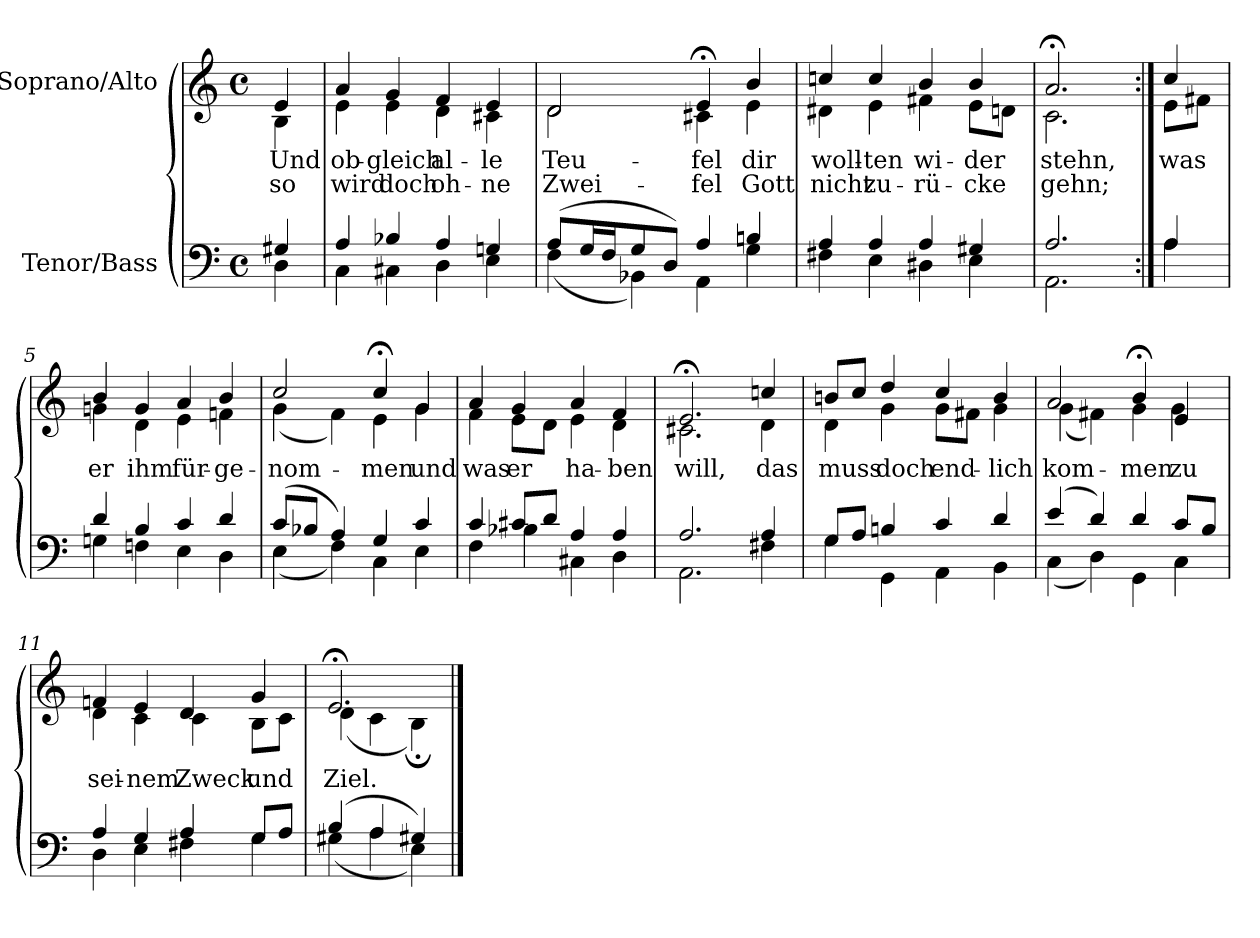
**kern	**kern	**text	**text
*part2	*part1	*part1	*part1
*staff2	*staff1	*staff1	*staff1
*I"Tenor/Bass	*I"Soprano/Alto	*	*
*clefF4	*clefG2	*	*
*k[]	*k[]	*	*
*M4/4	*M4/4	*	*
*met(c)	*met(c)	*	*
=	=	=	=
*^	*	*	*
!	!	!	!LO:LY:b	!LO:LY:b
*	*	*^	*	*
4G#X/	4D\	4e/	4B\	Und	so
=1	=1	=1	=1	=1	=1
!	!	!	!	!LO:LY:b	!LO:LY:b
4A/	4C\	4a/	4e\	ob-	wird
!	!	!	!	!LO:LY:b	!LO:LY:b
4B-X/	4C#X\	4g/	4e\	-gleich	doch
!	!	!	!	!LO:LY:b	!LO:LY:b
4A/	4D\	4f/	4d\	al-	oh-
!	!	!	!	!LO:LY:b	!LO:LY:b
4Gn/	4E\	4e/	4c#X\	-le	-ne
=2	=2	=2	=2	=2	=2
!	!	!	!	!LO:LY:b	!LO:LY:b
(8A/L	(4F\	2d/	2d\	Teu-	Zwei-
16G/L	.	.	.	.	.
16F/J	.	.	.	.	.
8G/	4BB-X\)	.	.	.	.
8D/J)	.	.	.	.	.
!	!	!	!	!LO:LY:b	!LO:LY:b
4A/	4AA\	4e;</	4c#X\	-fel	-fel
!	!	!	!	!LO:LY:b	!LO:LY:b
4Bn/	4G\	4b/	4e\	dir	Gott
=3	=3	=3	=3	=3	=3
!	!	!	!	!LO:LY:b	!LO:LY:b
4A/	4F#X\	4ccn/	4d#X\	woll-	nicht
!	!	!	!	!LO:LY:b	!LO:LY:b
4A/	4E\	4cc/	4e\	-ten	zu-
!	!	!	!	!LO:LY:b	!LO:LY:b
4A/	4D#X\	4b/	4f#X\	wi-	-rü-
!	!	!	!	!LO:LY:b	!LO:LY:b
4G#X/	4E\	4b/	8e\L	-der	-cke
.	.	.	8dn\J	.	.
=4	=4	=4	=4	=4	=4
!	!	!	!	!LO:LY:b	!LO:LY:b
2.A/	2.AA\	2.a;</	2.c\	stehn,	gehn;
!!LO:LB:g=z	!!
=4X1:|!	=4X1:|!	=4X1:|!	=4X1:|!	=4X1:|!	=4X1:|!
!	!	!	!	!LO:LY:b	!
4A/	4A\	4cc/	8e\L	was	.
.	.	.	8f#X\J	.	.
=5	=5	=5	=5	=5	=5
!	!	!	!	!LO:LY:b	!
4d/	4Gn\	4b/	4gn\	er	.
!	!	!	!	!LO:LY:b	!
4B/	4Fn\	4g/	4d\	ihm	.
!	!	!	!	!LO:LY:b	!
4c/	4E\	4a/	4e\	für-	.
!	!	!	!	!LO:LY:b	!
4d/	4D\	4b/	4fn\	-ge-	.
=6	=6	=6	=6	=6	=6
!	!	!	!	!LO:LY:b	!
(8c/L	(4E\	2cc/	(4g\	-nom-	.
8B-X/J	.	.	.	.	.
4A/)	4F\)	.	4f\)	.	.
!	!	!	!	!LO:LY:b	!
4G/	4C\	4cc;</	4e\	-men	.
!	!	!	!	!LO:LY:b	!
4c/	4E\	4g/	4g\	und	.
=7	=7	=7	=7	=7	=7
!	!	!	!	!LO:LY:b	!
4c/	4F\	4a/	4f\	was	.
!	!	!	!	!LO:LY:b	!
8c#X/L	4B-X\	4g/	8e\L	er	.
8d/J	.	.	8d\J	.	.
!	!	!	!	!LO:LY:b	!
4A/	4C#X\	4a/	4e\	ha-	.
!	!	!	!	!LO:LY:b	!
4A/	4D\	4f/	4d\	-ben	.
=8	=8	=8	=8	=8	=8
!	!	!	!	!LO:LY:b	!
2.A/	2.AA\	2.e;</	2.c#X\	will,	.
!	!	!	!	!LO:LY:b	!
4A/	4F#X\	4ccn/	4d\	das	.
!!LO:LB:g=z	!!
=9	=9	=9	=9	=9	=9
!	!	!	!	!LO:LY:b	!
8G/L	4G\	8bn/L	4d\	muss	.
8A/J	.	8cc/J	.	.	.
!	!	!	!	!LO:LY:b	!
4Bn/	4GG\	4dd/	4g\	doch	.
!	!	!	!	!LO:LY:b	!
4c/	4AA\	4cc/	8g\L	end-	.
.	.	.	8f#X\J	.	.
!	!	!	!	!LO:LY:b	!
4d/	4BB\	4b/	4g\	-lich	.
=10	=10	=10	=10	=10	=10
!	!	!	!	!LO:LY:b	!
(4e/	(4C\	2a/	(4g\	kom-	.
4d/)	4D\)	.	4f#X\)	.	.
!	!	!	!	!LO:LY:b	!
4d/	4GG\	4b;</	4g\	-men	.
!	!	!	!	!LO:LY:b	!
8c/L	4C\	4e/	4g\	zu	.
8B/J	.	.	.	.	.
=11	=11	=11	=11	=11	=11
!	!	!	!	!LO:LY:b	!
4A/	4D\	4fn/	4d\	sei-	.
!	!	!	!	!LO:LY:b	!
4G/	4E\	4e/	4c\	-nem	.
!	!	!	!	!LO:LY:b	!
4A/	4F#X\	4d/	4c\	Zweck	.
!	!	!	!	!LO:LY:b	!
8G/L	4G\	4g/	8B\L	und	.
8A/J	.	.	8c\J	.	.
=12	=12	=12	=12	=12	=12
!	!	!	!	!LO:LY:b	!
(4B/	(4G#X\	2.e;</	(4d\	Ziel.	.
4A/	4A\	.	4c\	.	.
4G#X/)	4E\)	.	4B;\)	.	.
*v	*v	*	*	*	*
*	*v	*v	*	*
==	==	==	==
*-	*-	*-	*-
